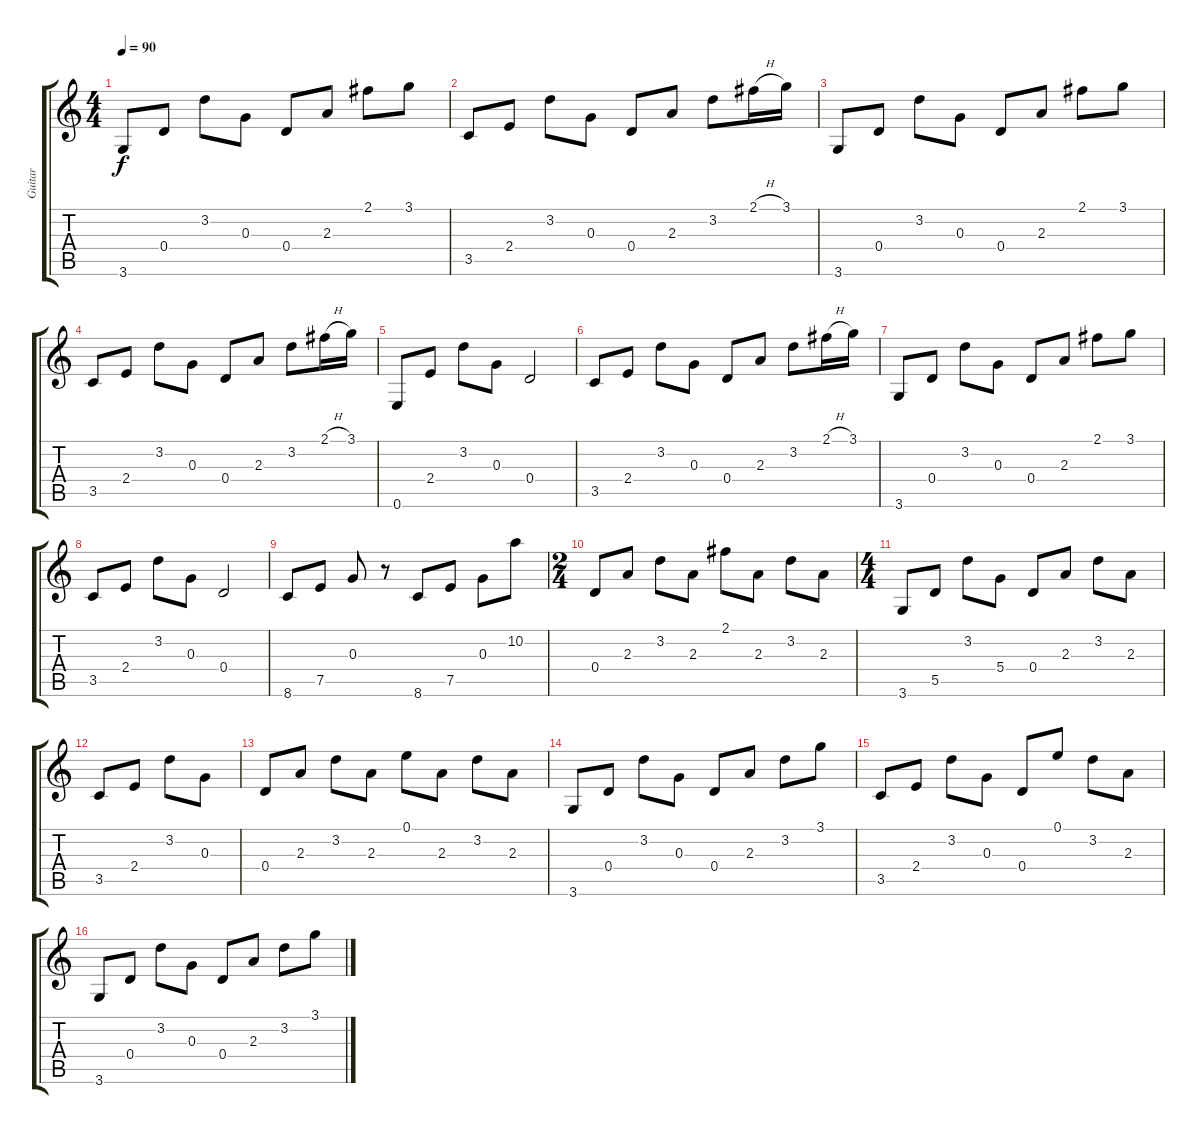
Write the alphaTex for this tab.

\track ("Guitar" "Guitar") {instrument acousticguitarsteel}
\staff {score tabs}
\tuning (E4 B3 G3 D3 A2 E2) {hide}
\ts (4 4)
\tempo 90
\clef g2
\ks c
3.6.8{dy f} 0.4.8 3.2.8 0.3.8 0.4.8 2.3.8 2.1.8 3.1.8 |
3.5.8 2.4.8 3.2.8 0.3.8 0.4.8 2.3.8 3.2.8 2.1{h}.16 3.1.16 |
3.6.8 0.4.8 3.2.8 0.3.8 0.4.8 2.3.8 2.1.8 3.1.8 |
3.5.8 2.4.8 3.2.8 0.3.8 0.4.8 2.3.8 3.2.8 2.1{h}.16 3.1.16 |
0.6.8 2.4.8 3.2.8 0.3.8 0.4.2 |
3.5.8 2.4.8 3.2.8 0.3.8 0.4.8 2.3.8 3.2.8 2.1{h}.16 3.1.16 |
3.6.8 0.4.8 3.2.8 0.3.8 0.4.8 2.3.8 2.1.8 3.1.8 |
3.5.8 2.4.8 3.2.8 0.3.8 0.4.2 |
8.6.8 7.5.8 0.3.8 r.8 8.6.8 7.5.8 0.3.8 10.2.8 |
\ts (2 4)
0.4.8 2.3.8 3.2.8 2.3.8 2.1.8 2.3.8 3.2.8 2.3.8 |
\ts (4 4)
3.6.8 5.5.8 3.2.8 5.4.8 0.4.8 2.3.8 3.2.8 2.3.8 |
3.5.8 2.4.8 3.2.8 0.3.8 |
0.4.8 2.3.8 3.2.8 2.3.8 0.1.8 2.3.8 3.2.8 2.3.8 |
3.6.8 0.4.8 3.2.8 0.3.8 0.4.8 2.3.8 3.2.8 3.1.8 |
3.5.8 2.4.8 3.2.8 0.3.8 0.4.8 0.1.8 3.2.8 2.3.8 |
3.6.8 0.4.8 3.2.8 0.3.8 0.4.8 2.3.8 3.2.8 3.1.8
